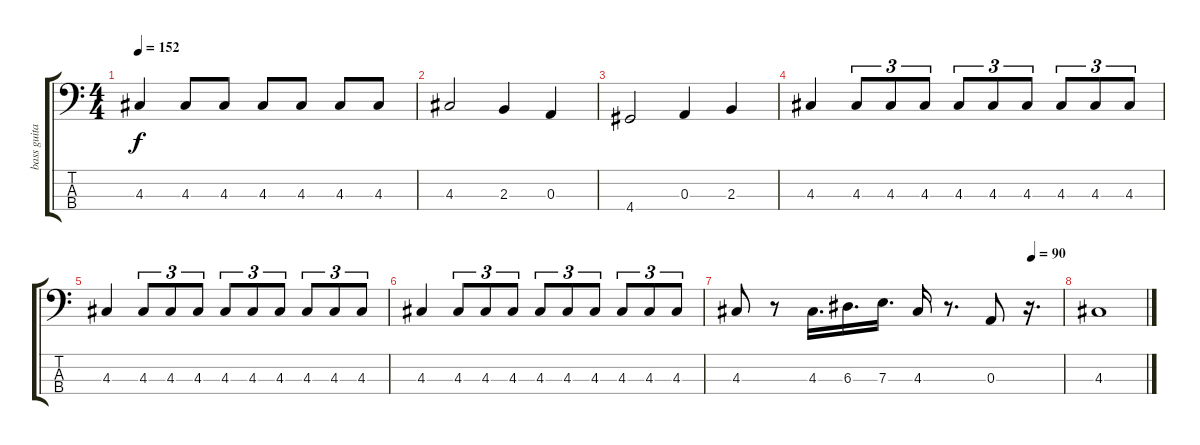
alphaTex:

\track ("bass guitar" "bass guita") {instrument electricbasspick}
\staff {score tabs}
\tuning (G2 D2 A1 E1) {hide}
\ts (4 4)
\tempo 152
\clef f4
\ks c
4.3.4{dy f} 4.3.8 4.3.8 4.3.8 4.3.8 4.3.8 4.3.8 |
4.3.2 2.3.4 0.3.4 |
4.4.2 0.3.4 2.3.4 |
4.3.4 4.3.8{tu (3 2)} 4.3.8{tu (3 2)} 4.3.8{tu (3 2)} 4.3.8{tu (3 2)} 4.3.8{tu (3 2)} 4.3.8{tu (3 2)} 4.3.8{tu (3 2)} 4.3.8{tu (3 2)} 4.3.8{tu (3 2)} |
4.3.4 4.3.8{tu (3 2)} 4.3.8{tu (3 2)} 4.3.8{tu (3 2)} 4.3.8{tu (3 2)} 4.3.8{tu (3 2)} 4.3.8{tu (3 2)} 4.3.8{tu (3 2)} 4.3.8{tu (3 2)} 4.3.8{tu (3 2)} |
4.3.4 4.3.8{tu (3 2)} 4.3.8{tu (3 2)} 4.3.8{tu (3 2)} 4.3.8{tu (3 2)} 4.3.8{tu (3 2)} 4.3.8{tu (3 2)} 4.3.8{tu (3 2)} 4.3.8{tu (3 2)} 4.3.8{tu (3 2)} |
\tempo (90 0.90625)
4.3.8 r.8 4.3.16{d} 6.3.16{d} 7.3.16{d} 4.3.16 r.8{d} 0.3.8 r.16{d} |
4.3.1
